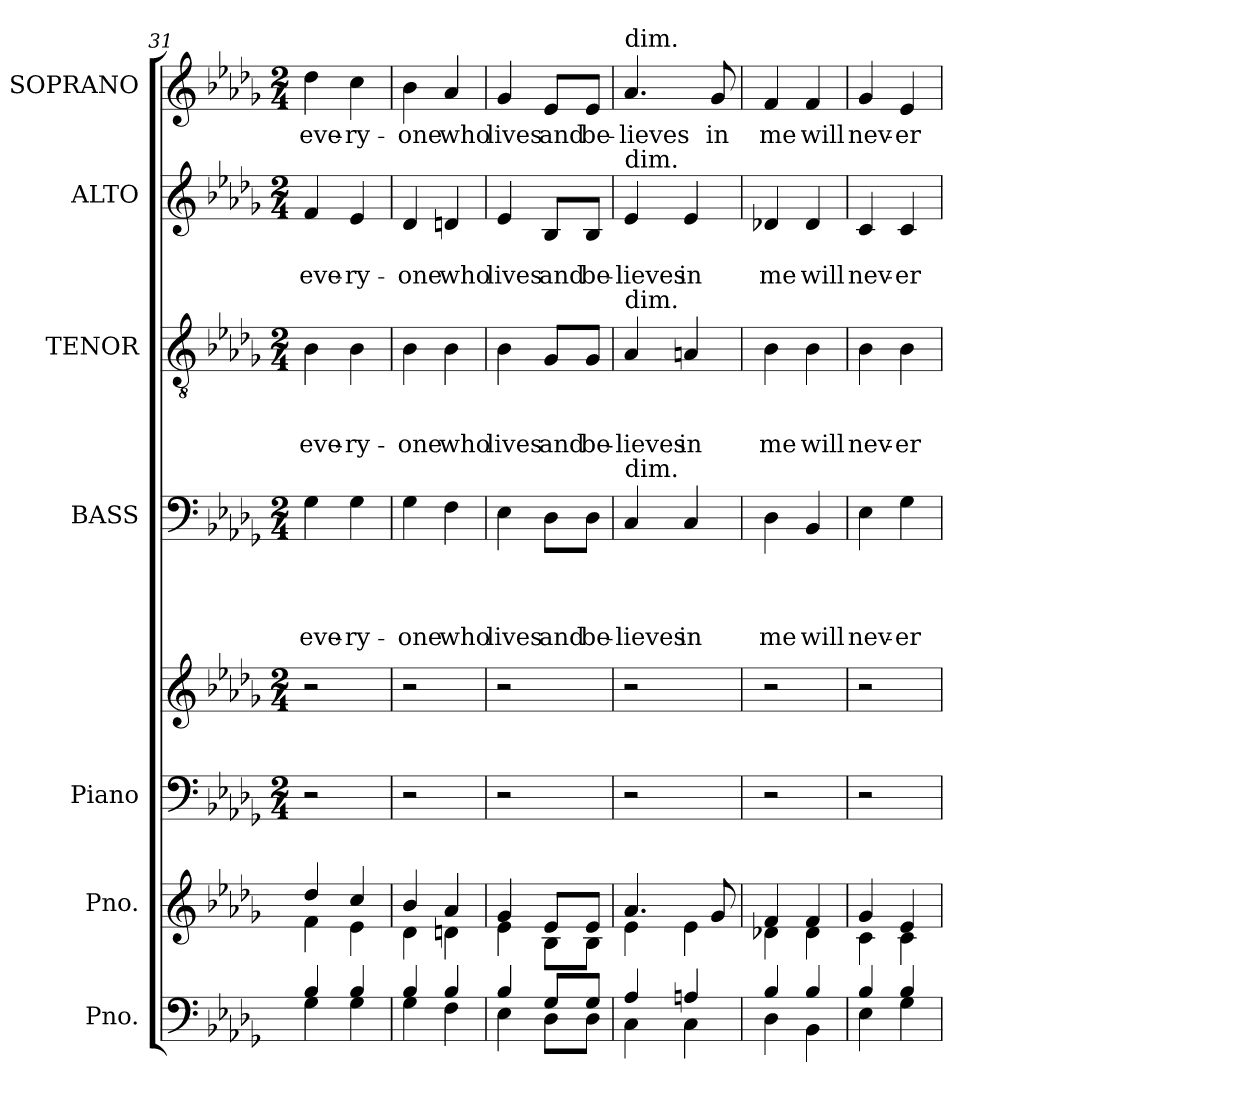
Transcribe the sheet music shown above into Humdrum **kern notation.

**kern	**kern	**kern	**kern	**kern	**text	**text	**text	**text	**kern	**text	**text	**text	**kern	**text	**text	**kern	**text
*part7	*part6	*part5	*part5	*part4	*part4	*part4	*part4	*part4	*part3	*part3	*part3	*part3	*part2	*part2	*part2	*part1	*part1
*staff8	*staff7	*staff6	*staff5	*staff4	*staff4	*staff4	*staff4	*staff4	*staff3	*staff3	*staff3	*staff3	*staff2	*staff2	*staff2	*staff1	*staff1
*I"Pno.	*I"Pno.	*I"Piano	*	*I"BASS	*	*	*	*	*I"TENOR	*	*	*	*I"ALTO	*	*	*I"SOPRANO	*
*	*	*	*	*I'B.	*	*	*	*	*I'T.	*	*	*	*I'A.	*	*	*I'S.	*
*clefF4	*clefG2	*clefF4	*clefG2	*clefF4	*	*	*	*	*clefGv2	*	*	*	*clefG2	*	*	*clefG2	*
*k[b-e-a-d-g-]	*k[b-e-a-d-g-]	*k[b-e-a-d-g-]	*k[b-e-a-d-g-]	*k[b-e-a-d-g-]	*	*	*	*	*k[b-e-a-d-g-]	*	*	*	*k[b-e-a-d-g-]	*	*	*k[b-e-a-d-g-]	*
*D-:	*D-:	*D-:	*D-:	*D-:	*	*	*	*	*D-:	*	*	*	*D-:	*	*	*D-:	*
*	*	*M2/4	*M2/4	*M2/4	*	*	*	*	*M2/4	*	*	*	*M2/4	*	*	*M2/4	*
=31	=31	=31	=31	=31	=31	=31	=31	=31	=31	=31	=31	=31	=31	=31	=31	=31	=31
*^	*^	*	*	*	*	*	*	*	*	*	*	*	*	*	*	*	*
!	!	!	!	!	!	!	!	!	!	!LO:LY:b	!	!	!	!LO:LY:b	!	!	!LO:LY:b	!	!LO:LY:b
4B-/	4G-\	4dd-/	4f\	2r	2r	4G-\	.	.	.	eve-	4B-\	.	.	eve-	4f/	.	eve-	4dd-\	eve-
!	!	!	!	!	!	!	!	!	!	!LO:LY:b	!	!	!	!LO:LY:b	!	!	!LO:LY:b	!	!LO:LY:b
4B-/	4G-\	4cc/	4e-\	.	.	4G-\	.	.	.	-ry-	4B-\	.	.	-ry-	4e-/	.	-ry-	4cc\	-ry-
=32	=32	=32	=32	=32	=32	=32	=32	=32	=32	=32	=32	=32	=32	=32	=32	=32	=32	=32	=32
!	!	!	!	!	!	!	!	!	!	!LO:LY:b	!	!	!	!LO:LY:b	!	!	!LO:LY:b	!	!LO:LY:b
4B-/	4G-\	4b-/	4d-\	2r	2r	4G-\	.	.	.	-one	4B-\	.	.	-one	4d-/	.	-one	4b-\	-one
!	!	!	!	!	!	!	!	!	!	!LO:LY:b	!	!	!	!LO:LY:b	!	!	!LO:LY:b	!	!LO:LY:b
4B-/	4F\	4a-/	4dn\	.	.	4F\	.	.	.	who	4B-\	.	.	who	4dn/	.	who	4a-/	who
!!LO:PB:g=z
=33	=33	=33	=33	=33	=33	=33	=33	=33	=33	=33	=33	=33	=33	=33	=33	=33	=33	=33	=33
!	!	!	!	!	!	!	!	!	!	!LO:LY:b	!	!	!	!LO:LY:b	!	!	!LO:LY:b	!	!LO:LY:b
4B-/	4E-\	4g-/	4e-\	2r	2r	4E-\	.	.	.	lives	4B-\	.	.	lives	4e-/	.	lives	4g-/	lives
!	!	!	!	!	!	!	!	!	!	!LO:LY:b	!	!	!	!LO:LY:b	!	!	!LO:LY:b	!	!LO:LY:b
8G-/L	8D-\L	8e-/L	8B-\L	.	.	8D-\L	.	.	.	and	8G-/L	.	.	and	8B-/L	.	and	8e-/L	and
!	!	!	!	!	!	!	!	!	!	!LO:LY:b	!	!	!	!LO:LY:b	!	!	!LO:LY:b	!	!LO:LY:b
8G-/J	8D-\J	8e-/J	8B-\J	.	.	8D-\J	.	.	.	be-	8G-/J	.	.	be-	8B-/J	.	be-	8e-/J	be-
=34	=34	=34	=34	=34	=34	=34	=34	=34	=34	=34	=34	=34	=34	=34	=34	=34	=34	=34	=34
!	!	!	!	!	!	!	!	!	!	!	!	!	!	!	!	!	!	!LO:TX:a:t=dim.	!
!	!	!	!	!	!	!	!	!	!	!	!	!	!	!	!LO:TX:a:t=dim.	!	!	!	!
!	!	!	!	!	!	!	!	!	!	!	!LO:TX:a:t=dim.	!	!	!	!	!	!	!	!
!	!	!	!	!	!	!LO:TX:a:t=dim.	!	!	!	!	!	!	!	!	!	!	!	!	!
!	!	!	!	!	!	!	!	!	!	!LO:LY:b	!	!	!	!LO:LY:b	!	!	!LO:LY:b	!	!LO:LY:b
4A-/	4C\	4.a-/	4e-\	2r	2r	4C/	.	.	.	-lieves	4A-/	.	.	-lieves	4e-/	.	-lieves	4.a-/	-lieves
!	!	!	!	!	!	!	!	!	!	!LO:LY:b	!	!	!	!LO:LY:b	!	!	!LO:LY:b	!	!
4An/	4C\	.	4e-\	.	.	4C/	.	.	.	in	4An/	.	.	in	4e-/	.	in	.	.
!	!	!	!	!	!	!	!	!	!	!	!	!	!	!	!	!	!	!	!LO:LY:b
.	.	8g-/	.	.	.	.	.	.	.	.	.	.	.	.	.	.	.	8g-/	in
=35	=35	=35	=35	=35	=35	=35	=35	=35	=35	=35	=35	=35	=35	=35	=35	=35	=35	=35	=35
!	!	!	!	!	!	!	!	!	!	!LO:LY:b	!	!	!	!LO:LY:b	!	!	!LO:LY:b	!	!LO:LY:b
4B-/	4D-\	4f/	4d-X\	2r	2r	4D-\	.	.	.	me	4B-\	.	.	me	4d-X/	.	me	4f/	me
!	!	!	!	!	!	!	!	!	!	!LO:LY:b	!	!	!	!LO:LY:b	!	!	!LO:LY:b	!	!LO:LY:b
4B-/	4BB-\	4f/	4d-\	.	.	4BB-/	.	.	.	will	4B-\	.	.	will	4d-/	.	will	4f/	will
=36	=36	=36	=36	=36	=36	=36	=36	=36	=36	=36	=36	=36	=36	=36	=36	=36	=36	=36	=36
!	!	!	!	!	!	!	!	!	!	!LO:LY:b	!	!	!	!LO:LY:b	!	!	!LO:LY:b	!	!LO:LY:b
4B-/	4E-\	4g-/	4c\	2r	2r	4E-\	.	.	.	nev-	4B-\	.	.	nev-	4c/	.	nev-	4g-/	nev-
!	!	!	!	!	!	!	!	!	!	!LO:LY:b	!	!	!	!LO:LY:b	!	!	!LO:LY:b	!	!LO:LY:b
4B-/	4G-\	4e-/	4c\	.	.	4G-\	.	.	.	-er	4B-\	.	.	-er	4c/	.	-er	4e-/	-er
*v	*v	*	*	*	*	*	*	*	*	*	*	*	*	*	*	*	*	*	*
*	*v	*v	*	*	*	*	*	*	*	*	*	*	*	*	*	*	*	*
=	=	=	=	=	=	=	=	=	=	=	=	=	=	=	=	=	=
*-	*-	*-	*-	*-	*-	*-	*-	*-	*-	*-	*-	*-	*-	*-	*-	*-	*-
